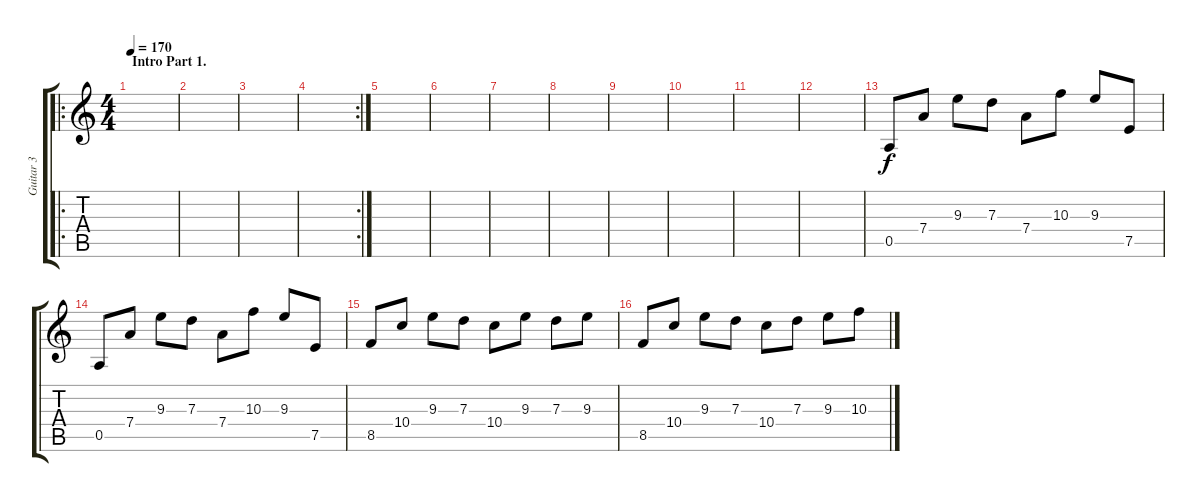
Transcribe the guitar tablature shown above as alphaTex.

\track ("Guitar 3" "Guitar 3") {instrument distortionguitar}
\staff {score tabs}
\tuning (E4 B3 G3 D3 A2 E2) {hide}
\ro
\ts (4 4)
\section ("" "Intro Part 1.")
\tempo 170
\tempo 150
\tempo 170
\clef g2
\ks c
|
|
|
\rc 2
|
|
|
|
|
|
|
|
|
0.5.8 7.4.8 9.3.8 7.3.8 7.4.8 10.3.8 9.3.8 7.5.8 |
0.5.8 7.4.8 9.3.8 7.3.8 7.4.8 10.3.8 9.3.8 7.5.8 |
8.5.8 10.4.8 9.3.8 7.3.8 10.4.8 9.3.8 7.3.8 9.3.8 |
8.5.8 10.4.8 9.3.8 7.3.8 10.4.8 7.3.8 9.3.8 10.3.8
